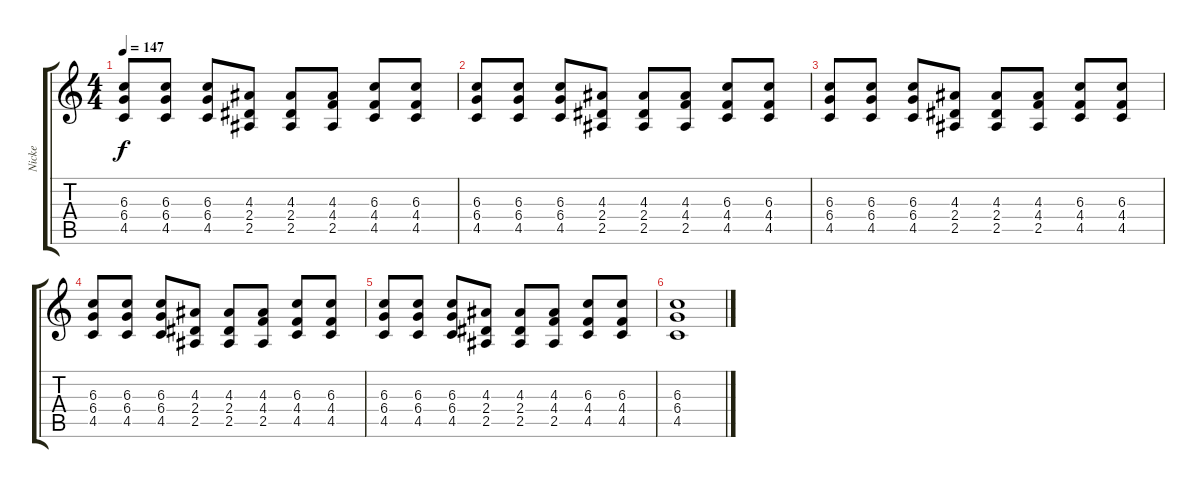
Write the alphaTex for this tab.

\track ("Nicke" "Nicke") {instrument distortionguitar}
\staff {score tabs}
\tuning (Eb4 Bb3 Gb3 Db3 Ab2 Eb2) {hide}
\ts (4 4)
\tempo 147
\clef g2
\ks c
(6.3 6.4 4.5).8{dy f} (6.3 6.4 4.5).8 (6.3 6.4 4.5).8 (4.3 2.4 2.5).8 (4.3 2.4 2.5).8 (4.3 4.4 2.5).8 (6.3 4.4 4.5).8 (6.3 4.4 4.5).8 |
(6.3 6.4 4.5).8 (6.3 6.4 4.5).8 (6.3 6.4 4.5).8 (4.3 2.4 2.5).8 (4.3 2.4 2.5).8 (4.3 4.4 2.5).8 (6.3 4.4 4.5).8 (6.3 4.4 4.5).8 |
(6.3 6.4 4.5).8 (6.3 6.4 4.5).8 (6.3 6.4 4.5).8 (4.3 2.4 2.5).8 (4.3 2.4 2.5).8 (4.3 4.4 2.5).8 (6.3 4.4 4.5).8 (6.3 4.4 4.5).8 |
(6.3 6.4 4.5).8 (6.3 6.4 4.5).8 (6.3 6.4 4.5).8 (4.3 2.4 2.5).8 (4.3 2.4 2.5).8 (4.3 4.4 2.5).8 (6.3 4.4 4.5).8 (6.3 4.4 4.5).8 |
(6.3 6.4 4.5).8 (6.3 6.4 4.5).8 (6.3 6.4 4.5).8 (4.3 2.4 2.5).8 (4.3 2.4 2.5).8 (4.3 4.4 2.5).8 (6.3 4.4 4.5).8 (6.3 4.4 4.5).8 |
(6.3 6.4 4.5).1
